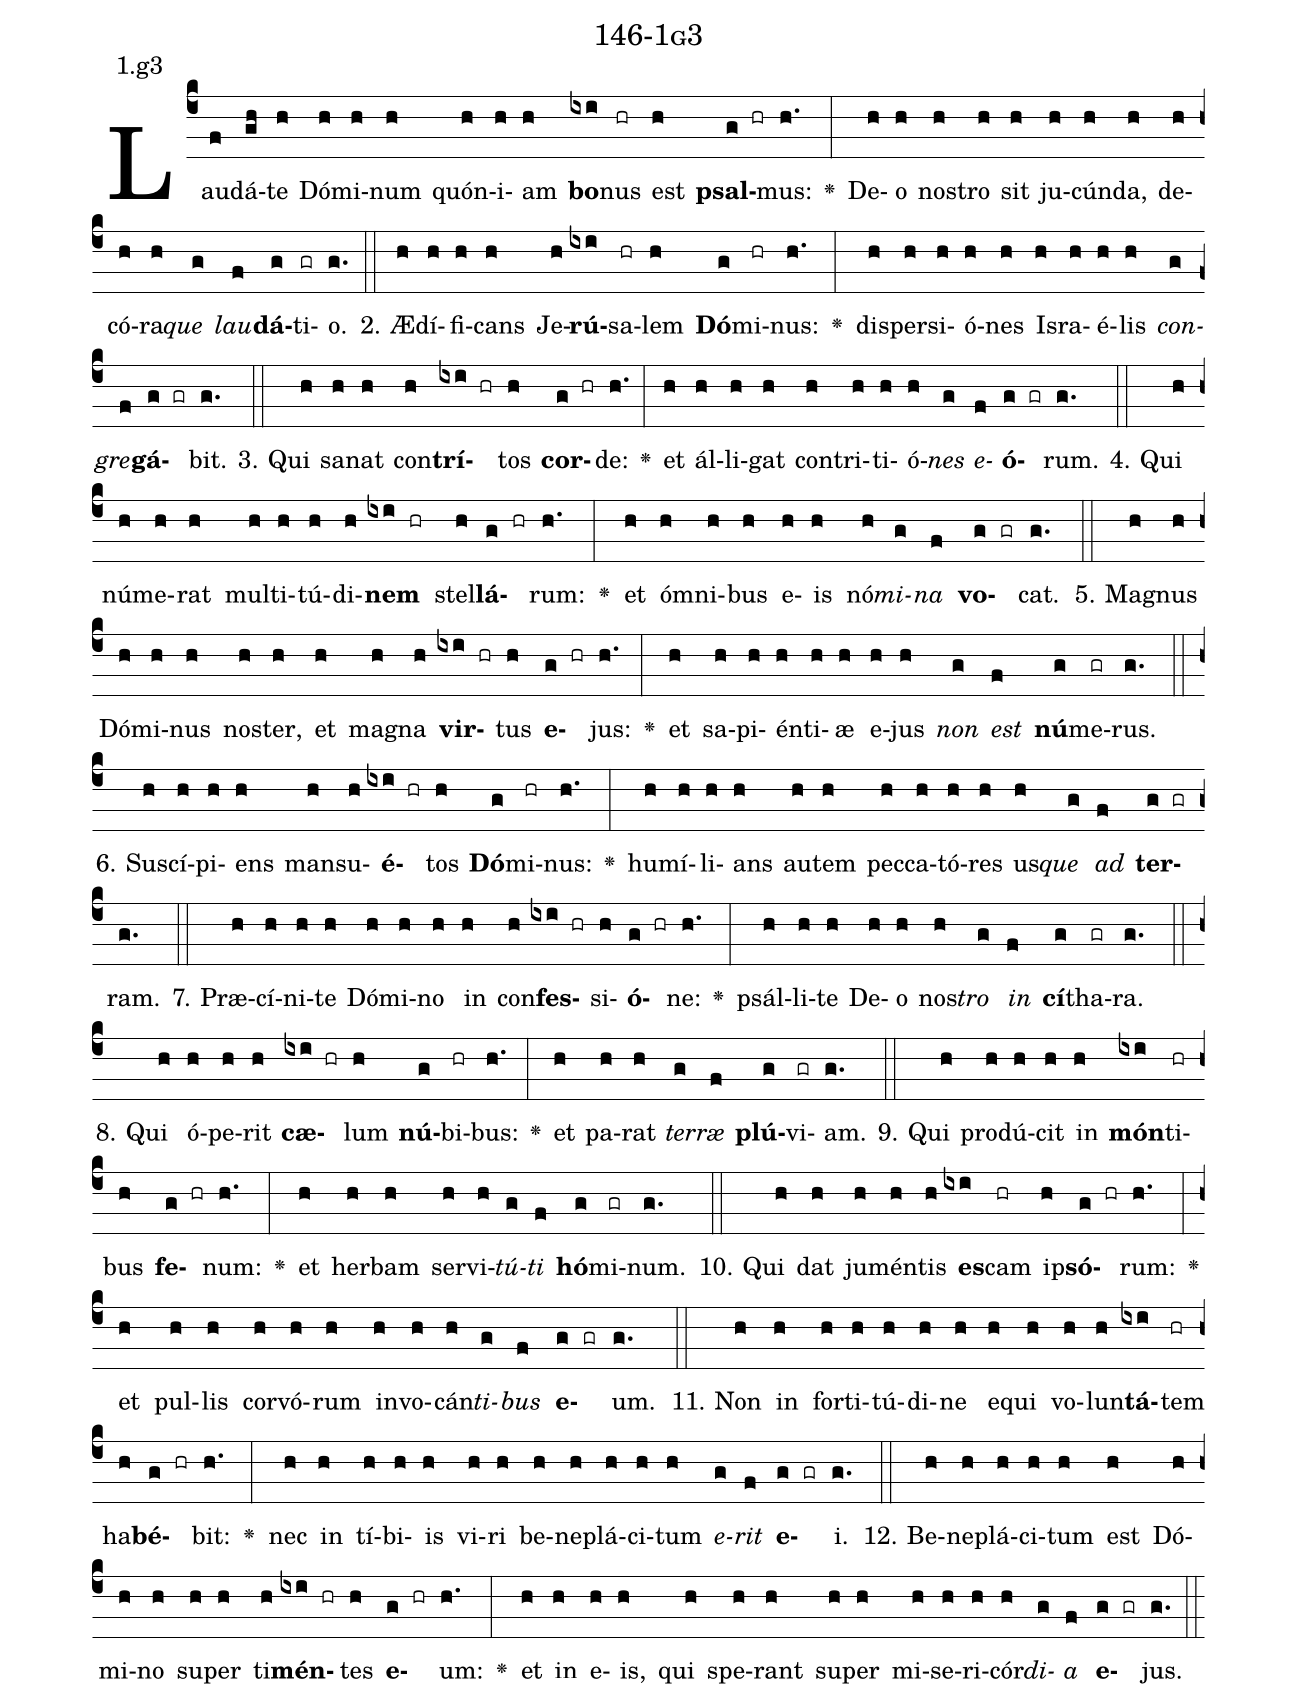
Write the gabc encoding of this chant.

name: 146-1g3;
annotation: 1.g3;
%%
(c4)Lau(f)dá(gh)te(h) Dó(h)mi(h)num(h) quón(h)i(h)am(h) <b>bo</b>(ixi)nus(hr) est(h) <b>psal</b>(g hr)mus:(h.) <v>\greheightstar</v>(:) De(h)o(h) nos(h)tro(h) sit(h) ju(h)cún(h)da,(h) de(h)có(h)ra(h)<i>que</i>(g) <i>lau</i>(f)<b>dá</b>(g)ti(gr)o.(g.) (::)
2. Æ(h)dí(h)fi(h)cans(h) Je(h)<b>rú</b>(ixi)sa(hr)lem(h) <b>Dó</b>(g)mi(hr)nus:(h.) <v>\greheightstar</v>(:) di(h)sper(h)si(h)ó(h)nes(h) Is(h)ra(h)é(h)lis(h) <i>con</i>(g)<i>gre</i>(f)<b>gá</b>(g gr)bit.(g.) (::)
3. Qui(h) sa(h)nat(h) con(h)<b>trí</b>(ixi hr)tos(h) <b>cor</b>(g hr)de:(h.) <v>\greheightstar</v>(:) et(h) ál(h)li(h)gat(h) con(h)tri(h)ti(h)ó(h)<i>nes</i>(g) <i>e</i>(f)<b>ó</b>(g gr)rum.(g.) (::)
4. Qui(h) nú(h)me(h)rat(h) mul(h)ti(h)tú(h)di(h)<b>nem</b>(ixi hr) stel(h)<b>lá</b>(g hr)rum:(h.) <v>\greheightstar</v>(:) et(h) óm(h)ni(h)bus(h) e(h)is(h) nó(h)<i>mi</i>(g)<i>na</i>(f) <b>vo</b>(g gr)cat.(g.) (::)
5. Ma(h)gnus(h) Dó(h)mi(h)nus(h) nos(h)ter,(h) et(h) ma(h)gna(h) <b>vir</b>(ixi hr)tus(h) <b>e</b>(g hr)jus:(h.) <v>\greheightstar</v>(:) et(h) sa(h)pi(h)én(h)ti(h)æ(h) e(h)jus(h) <i>non</i>(g) <i>est</i>(f) <b>nú</b>(g)me(gr)rus.(g.) (::)
6. Su(h)scí(h)pi(h)ens(h) man(h)su(h)<b>é</b>(ixi hr)tos(h) <b>Dó</b>(g)mi(hr)nus:(h.) <v>\greheightstar</v>(:) hu(h)mí(h)li(h)ans(h) au(h)tem(h) pec(h)ca(h)tó(h)res(h) us(h)<i>que</i>(g) <i>ad</i>(f) <b>ter</b>(g gr)ram.(g.) (::)
7. Præ(h)cí(h)ni(h)te(h) Dó(h)mi(h)no(h) in(h) con(h)<b>fes</b>(ixi hr)si(h)<b>ó</b>(g hr)ne:(h.) <v>\greheightstar</v>(:) psál(h)li(h)te(h) De(h)o(h) nos(h)<i>tro</i>(g) <i>in</i>(f) <b>cí</b>(g)tha(gr)ra.(g.) (::)
8. Qui(h) ó(h)pe(h)rit(h) <b>cæ</b>(ixi hr)lum(h) <b>nú</b>(g)bi(hr)bus:(h.) <v>\greheightstar</v>(:) et(h) pa(h)rat(h) <i>ter</i>(g)<i>ræ</i>(f) <b>plú</b>(g)vi(gr)am.(g.) (::)
9. Qui(h) pro(h)dú(h)cit(h) in(h) <b>món</b>(ixi)ti(hr)bus(h) <b>fe</b>(g hr)num:(h.) <v>\greheightstar</v>(:) et(h) her(h)bam(h) ser(h)vi(h)<i>tú</i>(g)<i>ti</i>(f) <b>hó</b>(g)mi(gr)num.(g.) (::)
10. Qui(h) dat(h) ju(h)mén(h)tis(h) <b>es</b>(ixi)cam(hr) ip(h)<b>só</b>(g hr)rum:(h.) <v>\greheightstar</v>(:) et(h) pul(h)lis(h) cor(h)vó(h)rum(h) in(h)vo(h)cán(h)<i>ti</i>(g)<i>bus</i>(f) <b>e</b>(g gr)um.(g.) (::)
11. Non(h) in(h) for(h)ti(h)tú(h)di(h)ne(h) e(h)qui(h) vo(h)lun(h)<b>tá</b>(ixi)tem(hr) ha(h)<b>bé</b>(g hr)bit:(h.) <v>\greheightstar</v>(:) nec(h) in(h) tí(h)bi(h)is(h) vi(h)ri(h) be(h)ne(h)plá(h)ci(h)tum(h) <i>e</i>(g)<i>rit</i>(f) <b>e</b>(g gr)i.(g.) (::)
12. Be(h)ne(h)plá(h)ci(h)tum(h) est(h) Dó(h)mi(h)no(h) su(h)per(h) ti(h)<b>mén</b>(ixi hr)tes(h) <b>e</b>(g hr)um:(h.) <v>\greheightstar</v>(:) et(h) in(h) e(h)is,(h) qui(h) spe(h)rant(h) su(h)per(h) mi(h)se(h)ri(h)cór(h)<i>di</i>(g)<i>a</i>(f) <b>e</b>(g gr)jus.(g.) (::)
